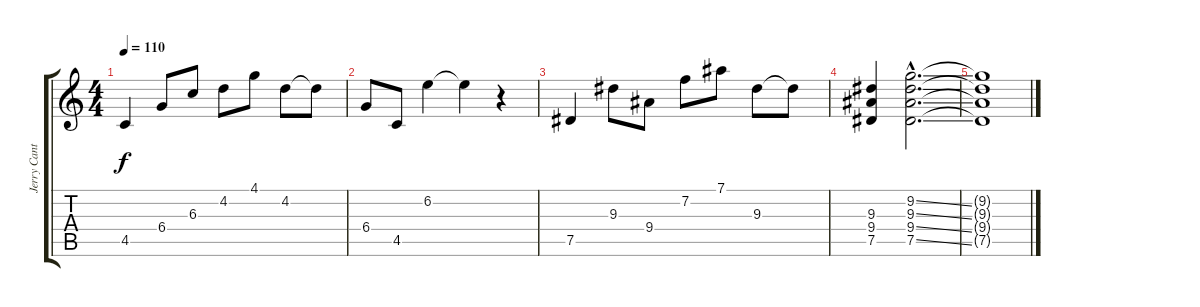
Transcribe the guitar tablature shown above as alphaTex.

\track ("Jerry Cantrell" "Jerry Cant") {instrument electricguitarjazz}
\staff {score tabs}
\tuning (Eb4 Bb3 Gb3 Db3 Ab2 Eb2) {hide}
\ts (4 4)
\tempo 110
\clef g2
\ks c
4.5.4{dy f} 6.4.8 6.3.8 4.2.8 4.1.8 4.2.8 4.2{t}.8 |
6.4.8 4.5.8 6.2.4 6.2{t}.4 r.4 |
7.5.4 9.3.8 9.4.8 7.2.8 7.1.8 9.3.8 9.3{t}.8 |
(9.3 9.4 7.5).4 (9.2{ss hac} 9.3{ss hac} 9.4{ss hac} 7.5{ss hac}).2{d} |
(9.2{t} 9.3{t} 9.4{t} 7.5{t}).1
